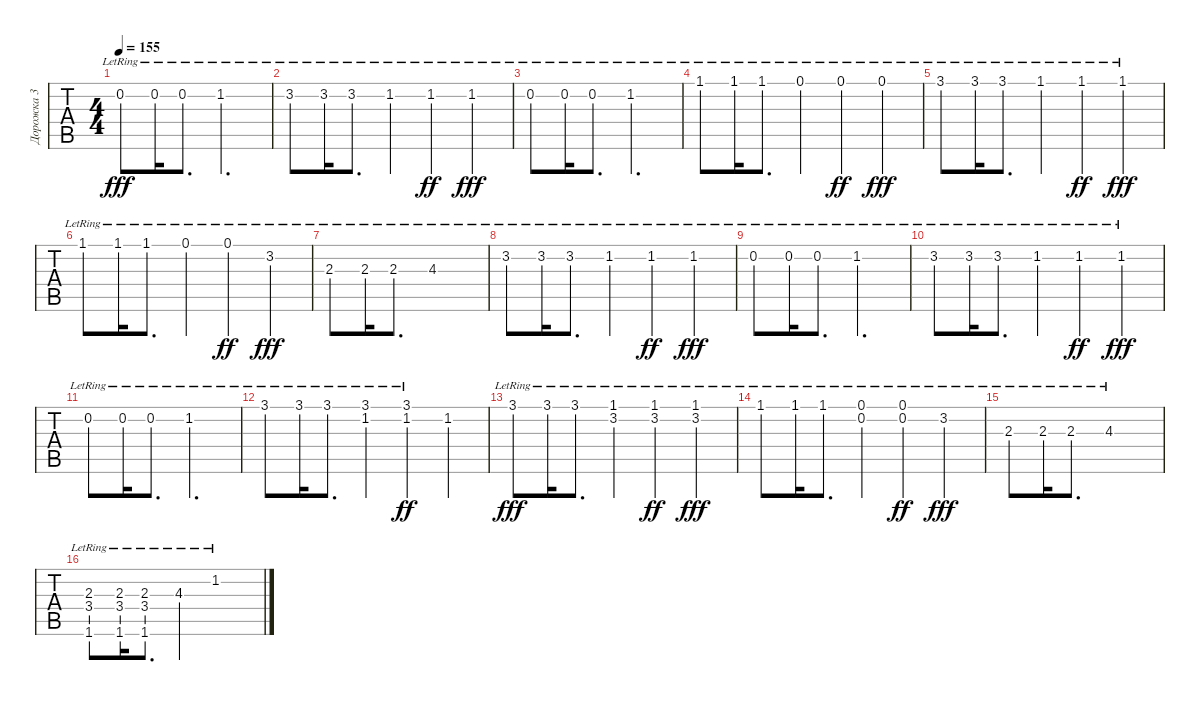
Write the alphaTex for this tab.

\track ("Дорожка 3" "Дорожка 3") {instrument acousticguitarsteel}
\staff {tabs}
\tuning (E4 B3 G3 D3 A2 E2) {hide}
\ts (4 4)
\tempo 155
\clef g2
\ks c
0.2{lr}.8{dy fff} 0.2{lr}.16 0.2{lr}.8{d} 1.2{lr}.2{d} |
3.2{lr}.8 3.2{lr}.16 3.2{lr}.8{d} 1.2{lr}.4 1.2{lr}.4{dy ff} 1.2{lr}.4{dy fff} |
0.2{lr}.8 0.2{lr}.16 0.2{lr}.8{d} 1.2{lr}.2{d} |
1.1{lr}.8 1.1{lr}.16 1.1{lr}.8{d} 0.1{lr}.4 0.1{lr}.4{dy ff} 0.1{lr}.4{dy fff} |
3.1{lr}.8 3.1{lr}.16 3.1{lr}.8{d} 1.1{lr}.4 1.1{lr}.4{dy ff} 1.1{lr}.4{dy fff} |
1.1{lr}.8 1.1{lr}.16 1.1{lr}.8{d} 0.1{lr}.4 0.1{lr}.4{dy ff} 3.2{lr}.4{dy fff} |
2.3{lr}.8 2.3{lr}.16 2.3{lr}.8{d} 4.3{lr}.1 |
3.2{lr}.8 3.2{lr}.16 3.2{lr}.8{d} 1.2{lr}.4 1.2{lr}.4{dy ff} 1.2{lr}.4{dy fff} |
0.2{lr}.8 0.2{lr}.16 0.2{lr}.8{d} 1.2{lr}.2{d} |
3.2{lr}.8 3.2{lr}.16 3.2{lr}.8{d} 1.2{lr}.4 1.2{lr}.4{dy ff} 1.2{lr}.4{dy fff} |
0.2{lr}.8 0.2{lr}.16 0.2{lr}.8{d} 1.2{lr}.2{d} |
3.1{lr}.8 3.1{lr}.16 3.1{lr}.8{d} (3.1{lr} 1.2).4 (3.1{lr} 1.2).4{dy ff} 1.2.4 |
3.1{lr}.8{dy fff} 3.1{lr}.16 3.1{lr}.8{d} (1.1{lr} 3.2).4 (1.1{lr} 3.2).4{dy ff} (1.1{lr} 3.2).4{dy fff} |
1.1{lr}.8 1.1{lr}.16 1.1{lr}.8{d} (0.1{lr} 0.2).4 (0.1{lr} 0.2).4{dy ff} 3.2{lr}.4{dy fff} |
2.3{lr}.8 2.3{lr}.16 2.3{lr}.8{d} 4.3{lr}.1 |
(2.3{lr} 3.4 1.6).8 (2.3{lr} 3.4 1.6).16 (2.3{lr} 3.4 1.6).8{d} 4.3{lr}.4 1.2{lr}.1
